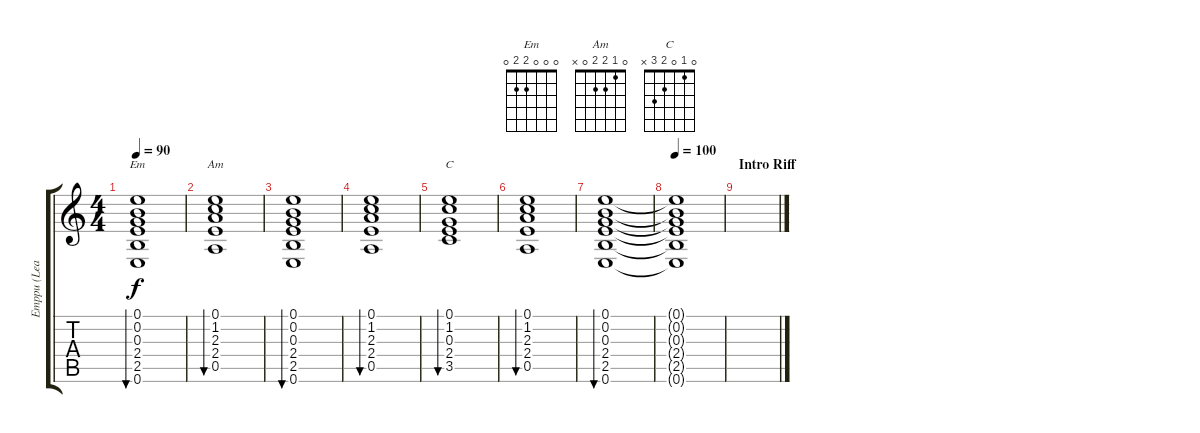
\track ("Emppu (Lead)" "Emppu (Lea") {instrument distortionguitar}
\staff {score tabs}
\tuning (E4 B3 G3 D3 A2 E2) {hide}
\chord ("Em" 0 0 0 2 2 0)
\chord ("Am" 0 1 2 2 0 x)
\chord ("C" 0 1 0 2 3 x)
\ts (4 4)
\tempo 90
\clef g2
\ks c
(0.1 0.2 0.3 2.4 2.5 0.6).1{bu 240 ch "Em" dy f} |
(0.1 1.2 2.3 2.4 0.5).1{bu 240 ch "Am"} |
(0.1 0.2 0.3 2.4 2.5 0.6).1{bu 240} |
(0.1 1.2 2.3 2.4 0.5).1{bu 240} |
(0.1 1.2 0.3 2.4 3.5).1{bu 240 ch "C"} |
(0.1 1.2 2.3 2.4 0.5).1{bu 240} |
(0.1 0.2 0.3 2.4 2.5 0.6).1{bu 240} |
\tempo 100
(0.1{t} 0.2{t} 0.3{t} 2.4{t} 2.5{t} 0.6{t}).1 |
\section ("" "Intro Riff")
